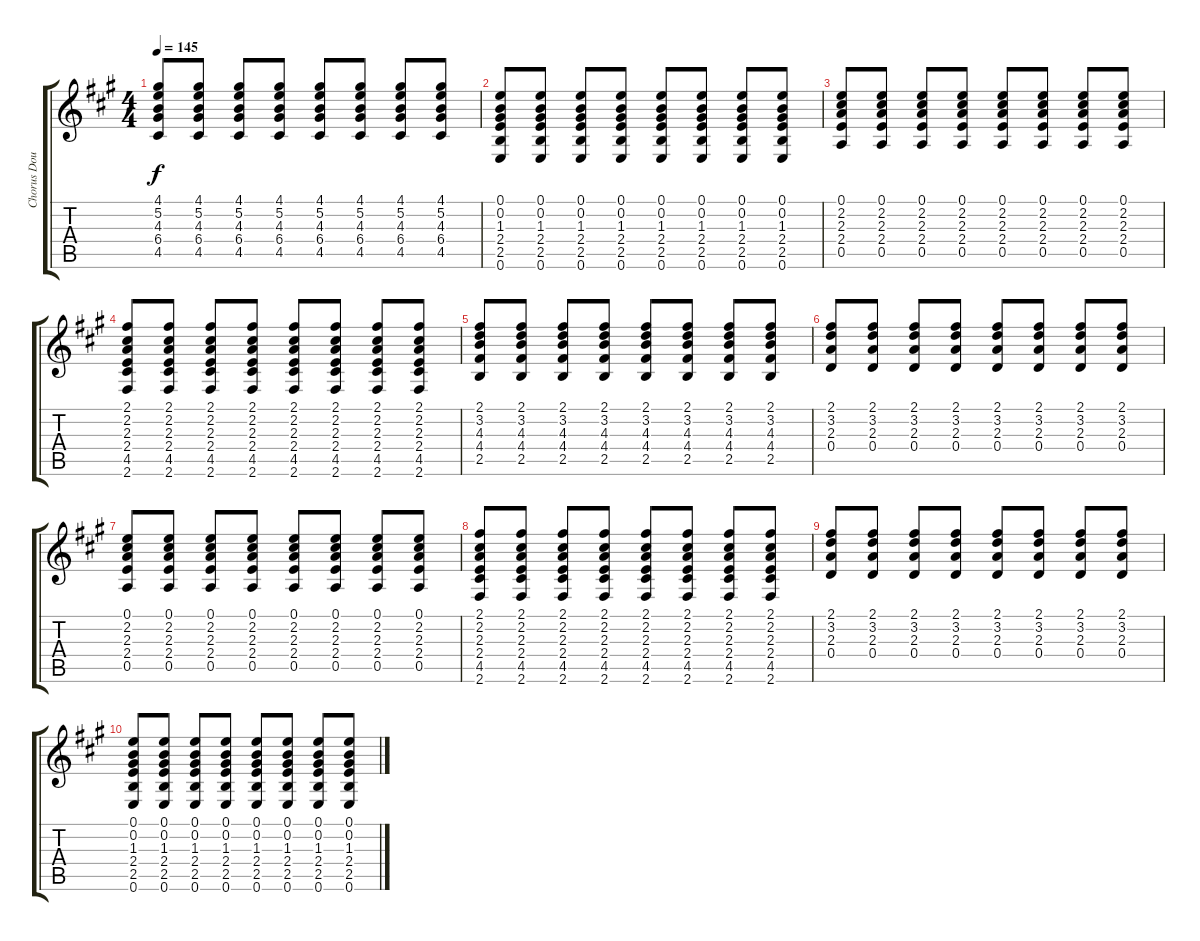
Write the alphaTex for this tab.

\track ("Chorus Double" "Chorus Dou") {instrument distortionguitar}
\staff {score tabs}
\tuning (E4 B3 G3 D3 A2 E2) {hide}
\ts (4 4)
\tempo 145
\clef g2
\ks a
(4.1 5.2 4.3 6.4 4.5).8{dy f} (4.1 5.2 4.3 6.4 4.5).8 (4.1 5.2 4.3 6.4 4.5).8 (4.1 5.2 4.3 6.4 4.5).8 (4.1 5.2 4.3 6.4 4.5).8 (4.1 5.2 4.3 6.4 4.5).8 (4.1 5.2 4.3 6.4 4.5).8 (4.1 5.2 4.3 6.4 4.5).8 |
(0.1 0.2 1.3 2.4 2.5 0.6).8 (0.1 0.2 1.3 2.4 2.5 0.6).8 (0.1 0.2 1.3 2.4 2.5 0.6).8 (0.1 0.2 1.3 2.4 2.5 0.6).8 (0.1 0.2 1.3 2.4 2.5 0.6).8 (0.1 0.2 1.3 2.4 2.5 0.6).8 (0.1 0.2 1.3 2.4 2.5 0.6).8 (0.1 0.2 1.3 2.4 2.5 0.6).8 |
(0.1 2.2 2.3 2.4 0.5).8 (0.1 2.2 2.3 2.4 0.5).8 (0.1 2.2 2.3 2.4 0.5).8 (0.1 2.2 2.3 2.4 0.5).8 (0.1 2.2 2.3 2.4 0.5).8 (0.1 2.2 2.3 2.4 0.5).8 (0.1 2.2 2.3 2.4 0.5).8 (0.1 2.2 2.3 2.4 0.5).8 |
(2.1 2.2 2.3 2.4 4.5 2.6).8 (2.1 2.2 2.3 2.4 4.5 2.6).8 (2.1 2.2 2.3 2.4 4.5 2.6).8 (2.1 2.2 2.3 2.4 4.5 2.6).8 (2.1 2.2 2.3 2.4 4.5 2.6).8 (2.1 2.2 2.3 2.4 4.5 2.6).8 (2.1 2.2 2.3 2.4 4.5 2.6).8 (2.1 2.2 2.3 2.4 4.5 2.6).8 |
(2.1 3.2 4.3 4.4 2.5).8 (2.1 3.2 4.3 4.4 2.5).8 (2.1 3.2 4.3 4.4 2.5).8 (2.1 3.2 4.3 4.4 2.5).8 (2.1 3.2 4.3 4.4 2.5).8 (2.1 3.2 4.3 4.4 2.5).8 (2.1 3.2 4.3 4.4 2.5).8 (2.1 3.2 4.3 4.4 2.5).8 |
(2.1 3.2 2.3 0.4).8 (2.1 3.2 2.3 0.4).8 (2.1 3.2 2.3 0.4).8 (2.1 3.2 2.3 0.4).8 (2.1 3.2 2.3 0.4).8 (2.1 3.2 2.3 0.4).8 (2.1 3.2 2.3 0.4).8 (2.1 3.2 2.3 0.4).8 |
(0.1 2.2 2.3 2.4 0.5).8 (0.1 2.2 2.3 2.4 0.5).8 (0.1 2.2 2.3 2.4 0.5).8 (0.1 2.2 2.3 2.4 0.5).8 (0.1 2.2 2.3 2.4 0.5).8 (0.1 2.2 2.3 2.4 0.5).8 (0.1 2.2 2.3 2.4 0.5).8 (0.1 2.2 2.3 2.4 0.5).8 |
(2.1 2.2 2.3 2.4 4.5 2.6).8 (2.1 2.2 2.3 2.4 4.5 2.6).8 (2.1 2.2 2.3 2.4 4.5 2.6).8 (2.1 2.2 2.3 2.4 4.5 2.6).8 (2.1 2.2 2.3 2.4 4.5 2.6).8 (2.1 2.2 2.3 2.4 4.5 2.6).8 (2.1 2.2 2.3 2.4 4.5 2.6).8 (2.1 2.2 2.3 2.4 4.5 2.6).8 |
(2.1 3.2 2.3 0.4).8 (2.1 3.2 2.3 0.4).8 (2.1 3.2 2.3 0.4).8 (2.1 3.2 2.3 0.4).8 (2.1 3.2 2.3 0.4).8 (2.1 3.2 2.3 0.4).8 (2.1 3.2 2.3 0.4).8 (2.1 3.2 2.3 0.4).8 |
(0.1 0.2 1.3 2.4 2.5 0.6).8 (0.1 0.2 1.3 2.4 2.5 0.6).8 (0.1 0.2 1.3 2.4 2.5 0.6).8 (0.1 0.2 1.3 2.4 2.5 0.6).8 (0.1 0.2 1.3 2.4 2.5 0.6).8 (0.1 0.2 1.3 2.4 2.5 0.6).8 (0.1 0.2 1.3 2.4 2.5 0.6).8 (0.1 0.2 1.3 2.4 2.5 0.6).8
